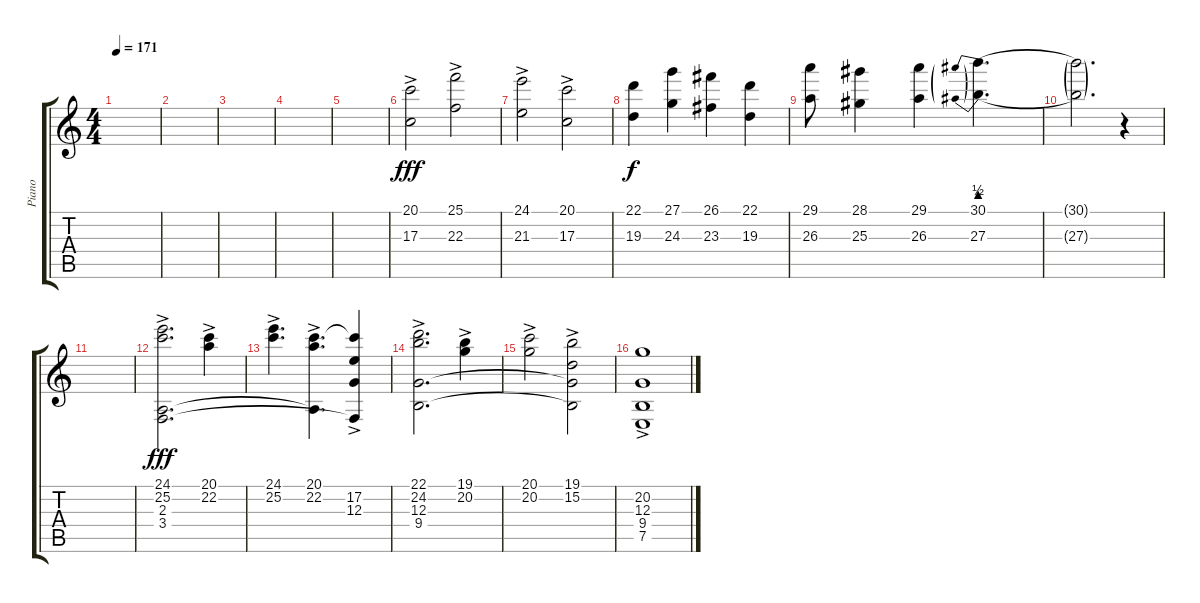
\track ("Piano" "Piano") {instrument brightacousticpiano}
\staff {score tabs}
\tuning (E4 B3 G3 D3 A2 E2) {hide}
\ts (4 4)
\tempo 171
\clef g2
\ks c
|
|
|
|
|
(20.1{ac} 17.3{ac}).2{dy fff} (25.1 22.3{ac}).2 |
(24.1 21.3{ac}).2 (20.1{ac} 17.3).2 |
(22.1 19.3).4{dy f} (27.1 24.3).4 (26.1 23.3).4 (22.1 19.3).4 |
(29.1 26.3).8 (28.1 25.3).4 (29.1 26.3).4 (30.1{be (prebend 0 2 60 2)} 27.3{be (prebend 0 2 60 2)}).4{d} |
(30.1{t} 27.3{t}).2{d} r.4 |
|
(24.1{ac} 25.2 2.3 3.4).2{d dy fff} (20.1 22.2{ac}).4 |
(24.1 25.2{ac}).4{d} (20.1 22.2{ac} 2.3{t}).4{d} (20.1{t} 17.2{ac} 12.3 3.4{t}).4 |
(22.1 24.2{ac} 12.3 9.4).2{d} (19.1 20.2{ac}).4 |
(20.1 20.2{ac}).2 (19.1 15.2{ac} 12.3{t} 9.4{t}).2 |
(20.2{ac} 12.3 9.4 7.5).1
